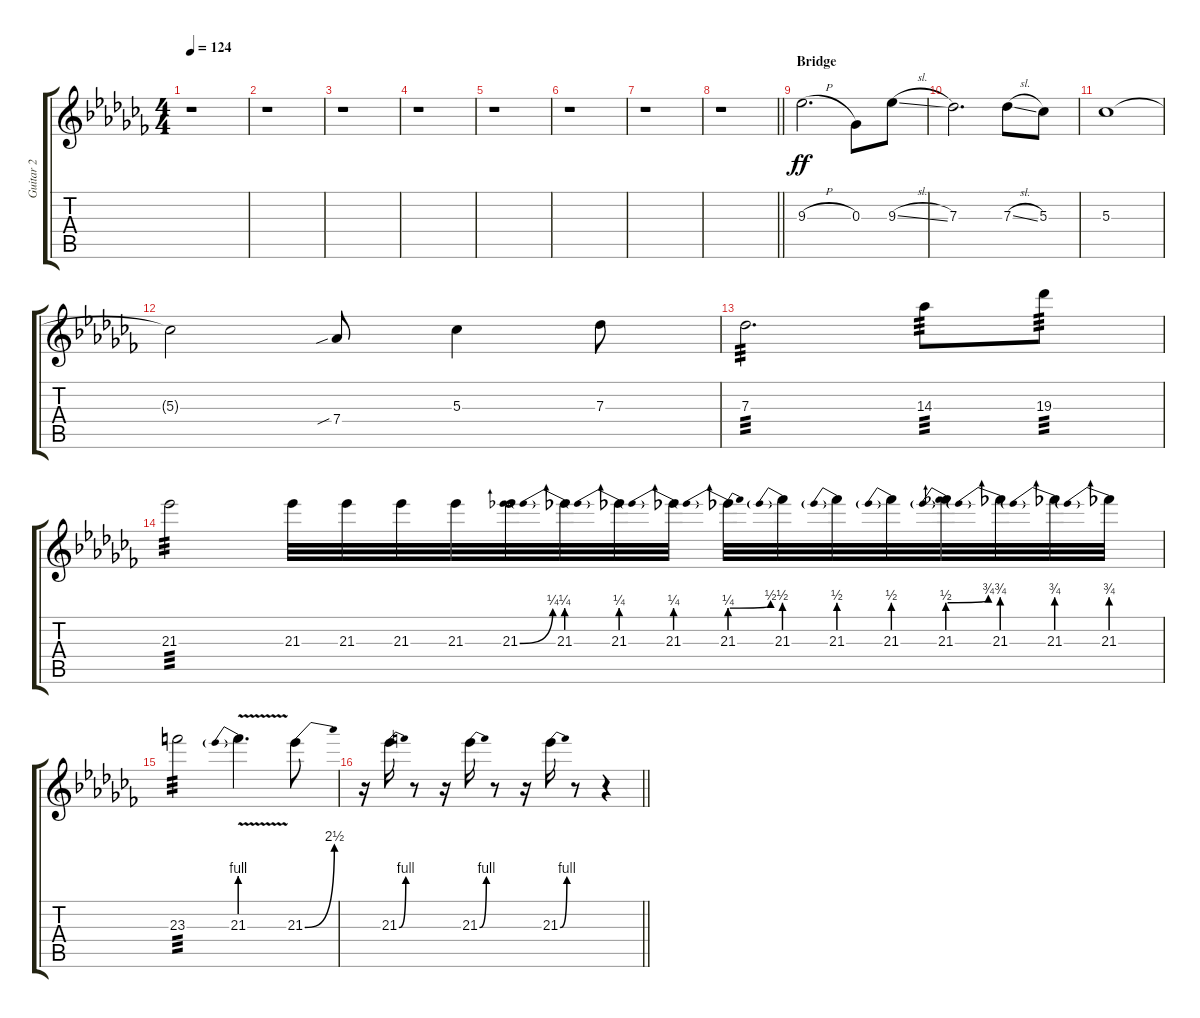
\track ("Guitar 2" "Guitar 2") {instrument distortionguitar}
\staff {score tabs}
\tuning (Eb4 Bb3 Gb3 Db3 Ab2 Db2) {hide}
\ts (4 4)
\tempo 124
\clef g2
\ks cb
r.1{dy ff} |
r.1 |
r.1 |
r.1 |
r.1 |
r.1 |
r.1 |
\barLineRight lightlight
r.1 |
\section ("" "Bridge")
9.3{h}.2{d} 0.3.8 9.3{sl}.8 |
7.3.2{d} 7.3{sl}.8 5.3.8 |
5.3.1 |
5.3{t}.2 7.4{sib}.8 5.3.4 7.3.8 |
7.3.2{d tp 3} 14.3.8{tp 3} 19.3.8{tp 3} |
21.3.2{tp 3} 21.3.32 21.3.32 21.3.32 21.3.32 21.3{be (bend 0 0 60 1)}.32 21.3{be (prebend 0 1 60 1)}.32 21.3{be (prebend 0 1 60 1)}.32 21.3{be (prebend 0 1 60 1)}.32 21.3{be (prebendbend 0 1 60 2)}.32 21.3{be (prebend 0 2 60 2)}.32 21.3{be (prebend 0 2 60 2)}.32 21.3{be (prebend 0 2 60 2)}.32 21.3{be (prebendbend 0 2 60 3)}.32 21.3{be (prebend 0 3 60 3)}.32 21.3{be (prebend 0 3 60 3)}.32 21.3{be (prebend 0 3 60 3)}.32 |
23.3.2{tp 3} 21.3{be (prebend 0 4 60 4) v}.4{d} 21.3{be (bend 0 0 60 10)}.8 |
\barLineRight lightlight
r.16 21.3{be (bend 0 0 60 4)}.16 r.8 r.16 21.3{be (bend 0 0 60 4)}.16 r.8 r.16 21.3{be (bend 0 0 60 4)}.16 r.8 r.4
